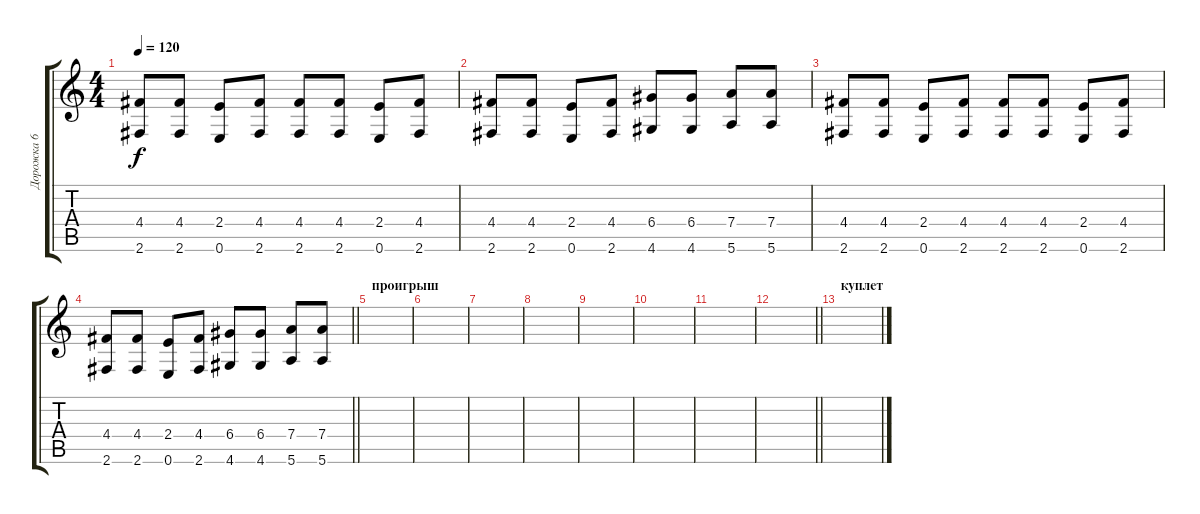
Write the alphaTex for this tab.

\track ("Дорожка 6" "Дорожка 6") {instrument acousticguitarsteel}
\staff {score tabs}
\tuning (E4 B3 G3 D3 A2 E2) {hide}
\ts (4 4)
\tempo 120
\clef g2
\ks c
(4.4 2.6).8{dy f} (4.4 2.6).8 (2.4 0.6).8 (4.4 2.6).8 (4.4 2.6).8 (4.4 2.6).8 (2.4 0.6).8 (4.4 2.6).8 |
(4.4 2.6).8 (4.4 2.6).8 (2.4 0.6).8 (4.4 2.6).8 (6.4 4.6).8 (6.4 4.6).8 (7.4 5.6).8 (7.4 5.6).8 |
(4.4 2.6).8 (4.4 2.6).8 (2.4 0.6).8 (4.4 2.6).8 (4.4 2.6).8 (4.4 2.6).8 (2.4 0.6).8 (4.4 2.6).8 |
\barLineRight lightlight
(4.4 2.6).8 (4.4 2.6).8 (2.4 0.6).8 (4.4 2.6).8 (6.4 4.6).8 (6.4 4.6).8 (7.4 5.6).8 (7.4 5.6).8 |
\section ("" "проигрыш")
|
|
|
|
|
|
|
\barLineRight lightlight
|
\section ("" "куплет")
